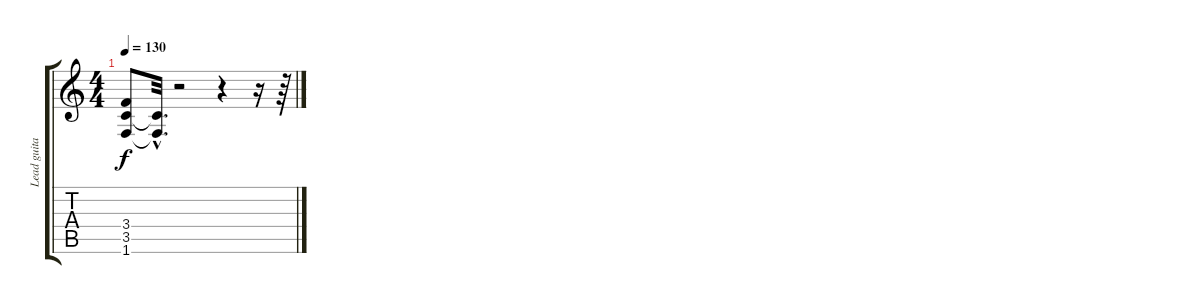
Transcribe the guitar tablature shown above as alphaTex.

\track ("Lead guitar (distortion)" "Lead guita") {instrument overdrivenguitar}
\staff {score tabs}
\tuning (E4 B3 G3 D3 A2 E2) {hide}
\ts (4 4)
\tempo 130
\clef g2
\ks c
(3.4 3.5 1.6).8{dy f} (3.5{hac t} 1.6{hac t}).32{d} r.2 r.4 r.16 r.64
